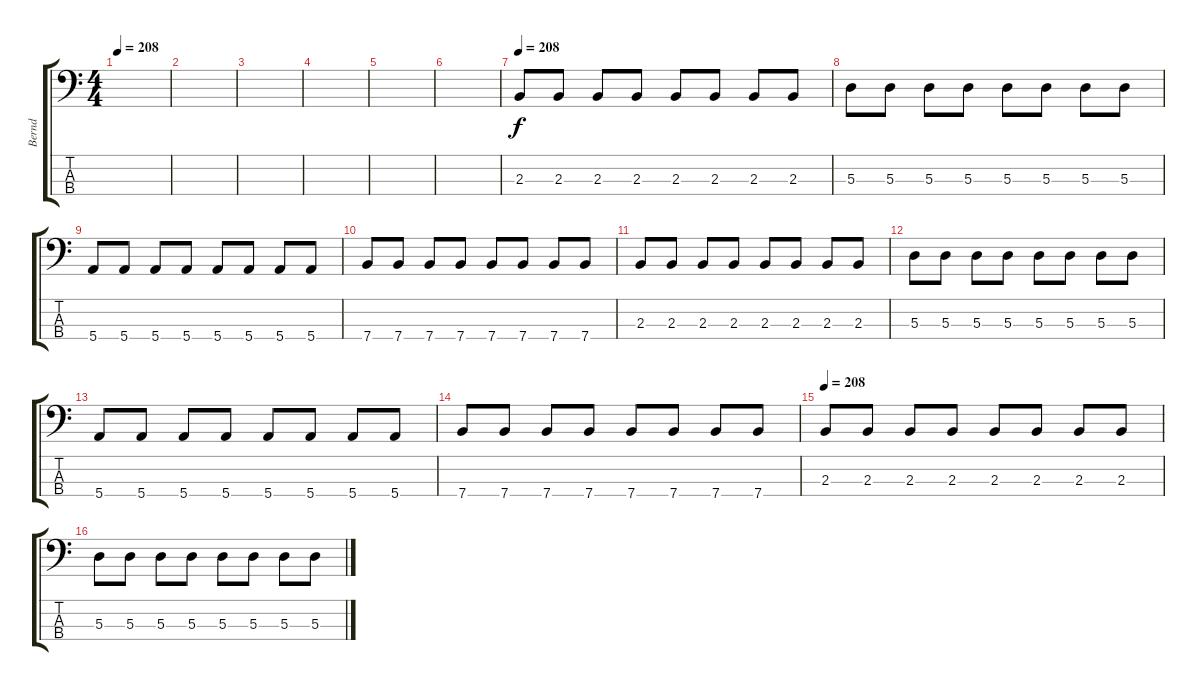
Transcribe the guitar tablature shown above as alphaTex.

\track ("Bernd" "Bernd") {instrument electricbassfinger}
\staff {score tabs}
\tuning (G2 D2 A1 E1) {hide}
\ts (4 4)
\tempo 208
\tempo 155
\tempo 208
\clef f4
\ks c
|
|
|
|
|
|
\tempo 208
2.3.8 2.3.8 2.3.8 2.3.8 2.3.8 2.3.8 2.3.8 2.3.8 |
5.3.8 5.3.8 5.3.8 5.3.8 5.3.8 5.3.8 5.3.8 5.3.8 |
5.4.8 5.4.8 5.4.8 5.4.8 5.4.8 5.4.8 5.4.8 5.4.8 |
7.4.8 7.4.8 7.4.8 7.4.8 7.4.8 7.4.8 7.4.8 7.4.8 |
2.3.8 2.3.8 2.3.8 2.3.8 2.3.8 2.3.8 2.3.8 2.3.8 |
5.3.8 5.3.8 5.3.8 5.3.8 5.3.8 5.3.8 5.3.8 5.3.8 |
5.4.8 5.4.8 5.4.8 5.4.8 5.4.8 5.4.8 5.4.8 5.4.8 |
7.4.8 7.4.8 7.4.8 7.4.8 7.4.8 7.4.8 7.4.8 7.4.8 |
\tempo 208
2.3.8 2.3.8 2.3.8 2.3.8 2.3.8 2.3.8 2.3.8 2.3.8 |
5.3.8 5.3.8 5.3.8 5.3.8 5.3.8 5.3.8 5.3.8 5.3.8
